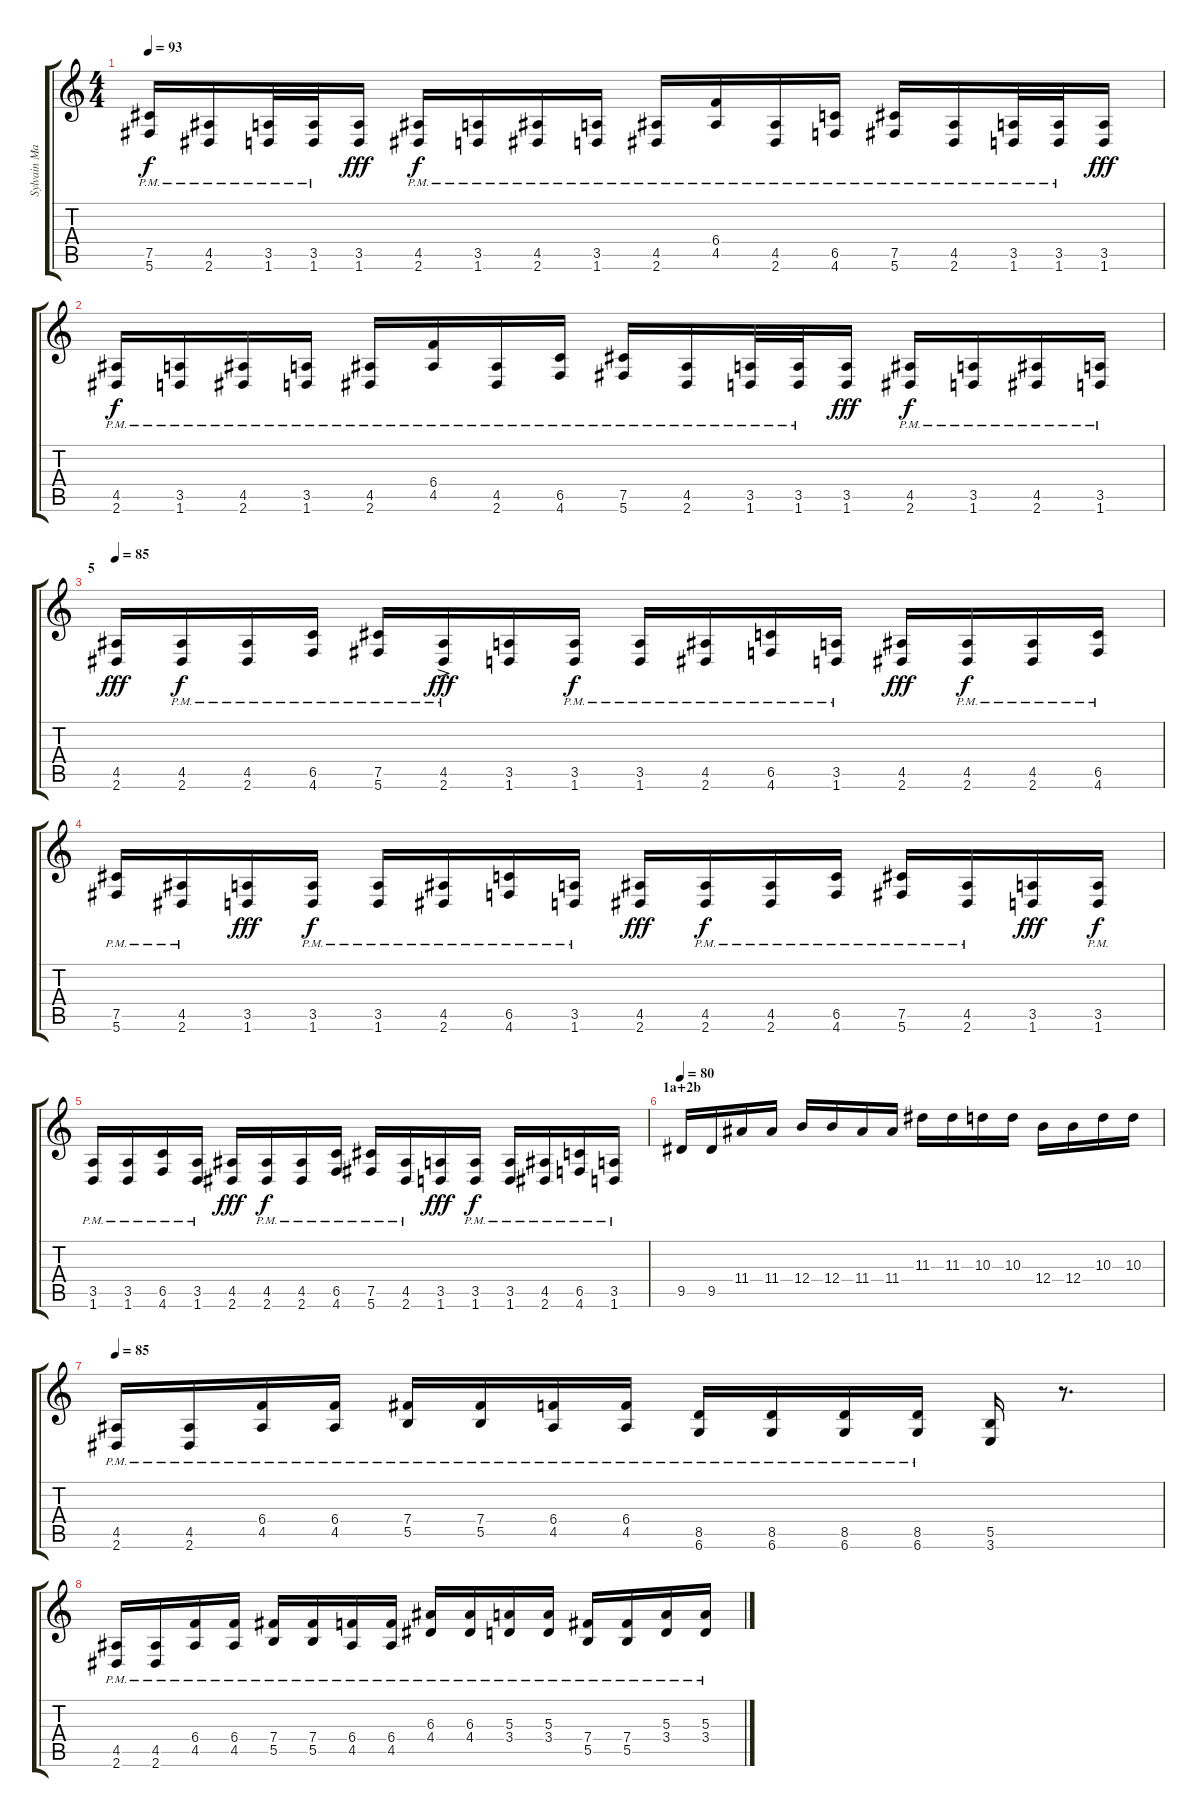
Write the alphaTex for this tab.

\track ("Sylvain Marcoux " "Sylvain Ma") {instrument distortionguitar}
\staff {score tabs}
\tuning (Db4 Ab3 E3 B2 Gb2 Db2) {hide}
\ts (4 4)
\tempo 93
\clef g2
\ks c
(7.5{pm} 5.6{pm}).16{dy f} (4.5{pm} 2.6{pm}).16 (3.5{pm} 1.6{pm}).32 (3.5{pm} 1.6{pm}).32 (3.5 1.6).16{dy fff} (4.5{pm} 2.6{pm}).16{dy f} (3.5{pm} 1.6{pm}).16 (4.5{pm} 2.6{pm}).16 (3.5{pm} 1.6{pm}).16 (4.5{pm} 2.6{pm}).16 (6.4{pm} 4.5{pm}).16 (4.5{pm} 2.6{pm}).16 (6.5{pm} 4.6{pm}).16 (7.5{pm} 5.6{pm}).16 (4.5{pm} 2.6{pm}).16 (3.5{pm} 1.6{pm}).32 (3.5{pm} 1.6{pm}).32 (3.5 1.6).16{dy fff} |
(4.5{pm} 2.6{pm}).16{dy f} (3.5{pm} 1.6{pm}).16 (4.5{pm} 2.6{pm}).16 (3.5{pm} 1.6{pm}).16 (4.5{pm} 2.6{pm}).16 (6.4{pm} 4.5{pm}).16 (4.5{pm} 2.6{pm}).16 (6.5{pm} 4.6{pm}).16 (7.5{pm} 5.6{pm}).16 (4.5{pm} 2.6{pm}).16 (3.5{pm} 1.6{pm}).32 (3.5{pm} 1.6{pm}).32 (3.5 1.6).16{dy fff} (4.5{pm} 2.6{pm}).16{dy f} (3.5{pm} 1.6{pm}).16 (4.5{pm} 2.6{pm}).16 (3.5{pm} 1.6{pm}).16 |
\section ("" "5")
\tempo 85
(4.5 2.6).16{dy fff instrument distortionguitar} (4.5{pm} 2.6{pm}).16{dy f} (4.5{pm} 2.6{pm}).16 (6.5{pm} 4.6{pm}).16 (7.5{pm} 5.6{pm}).16 (4.5{ac pm} 2.6{ac pm}).16{dy fff} (3.5 1.6).16 (3.5{pm} 1.6{pm}).16{dy f} (3.5{pm} 1.6{pm}).16 (4.5{pm} 2.6{pm}).16 (6.5{pm} 4.6{pm}).16 (3.5{pm} 1.6{pm}).16 (4.5 2.6).16{dy fff} (4.5{pm} 2.6{pm}).16{dy f} (4.5{pm} 2.6{pm}).16 (6.5{pm} 4.6{pm}).16 |
(7.5{pm} 5.6{pm}).16 (4.5{pm} 2.6{pm}).16 (3.5 1.6).16{dy fff} (3.5{pm} 1.6{pm}).16{dy f} (3.5{pm} 1.6{pm}).16 (4.5{pm} 2.6{pm}).16 (6.5{pm} 4.6{pm}).16 (3.5{pm} 1.6{pm}).16 (4.5 2.6).16{dy fff} (4.5{pm} 2.6).16{dy f} (4.5{pm} 2.6).16 (6.5{pm} 4.6).16 (7.5{pm} 5.6{pm}).16 (4.5{pm} 2.6{pm}).16 (3.5 1.6).16{dy fff} (3.5{pm} 1.6{pm}).16{dy f} |
(3.5{pm} 1.6{pm}).16 (3.5{pm} 1.6).16 (6.5 4.6{pm}).16 (3.5{pm} 1.6{pm}).16 (4.5 2.6).16{dy fff} (4.5{pm} 2.6{pm}).16{dy f} (4.5{pm} 2.6{pm}).16 (6.5{pm} 4.6{pm}).16 (7.5{pm} 5.6{pm}).16 (4.5{pm} 2.6{pm}).16 (3.5 1.6).16{dy fff} (3.5{pm} 1.6{pm}).16{dy f} (3.5{pm} 1.6{pm}).16 (4.5{pm} 2.6{pm}).16 (6.5{pm} 4.6{pm}).16 (3.5{pm} 1.6{pm}).16 |
\section ("" "1a+2b")
\tempo 80
9.5.16 9.5.16 11.4.16 11.4.16 12.4.16 12.4.16 11.4.16 11.4.16 11.3.16 11.3.16 10.3.16 10.3.16 12.4.16 12.4.16 10.3.16 10.3.16 |
\tempo 85
(4.5{pm} 2.6{pm}).16 (4.5{pm} 2.6{pm}).16 (6.4{pm} 4.5{pm}).16 (6.4{pm} 4.5{pm}).16 (7.4{pm} 5.5{pm}).16 (7.4{pm} 5.5{pm}).16 (6.4{pm} 4.5{pm}).16 (6.4{pm} 4.5{pm}).16 (8.5{pm} 6.6{pm}).16 (8.5{pm} 6.6{pm}).16 (8.5{pm} 6.6{pm}).16 (8.5{pm} 6.6{pm}).16 (5.5 3.6).16 r.8{d} |
(4.5{pm} 2.6{pm}).16 (4.5{pm} 2.6{pm}).16 (6.4{pm} 4.5{pm}).16 (6.4{pm} 4.5{pm}).16 (7.4{pm} 5.5{pm}).16 (7.4{pm} 5.5{pm}).16 (6.4{pm} 4.5{pm}).16 (6.4{pm} 4.5{pm}).16 (6.3{pm} 4.4{pm}).16 (6.3{pm} 4.4{pm}).16 (5.3{pm} 3.4{pm}).16 (5.3{pm} 3.4{pm}).16 (7.4{pm} 5.5{pm}).16 (7.4{pm} 5.5{pm}).16 (5.3{pm} 3.4{pm}).16 (5.3{pm} 3.4{pm}).16
